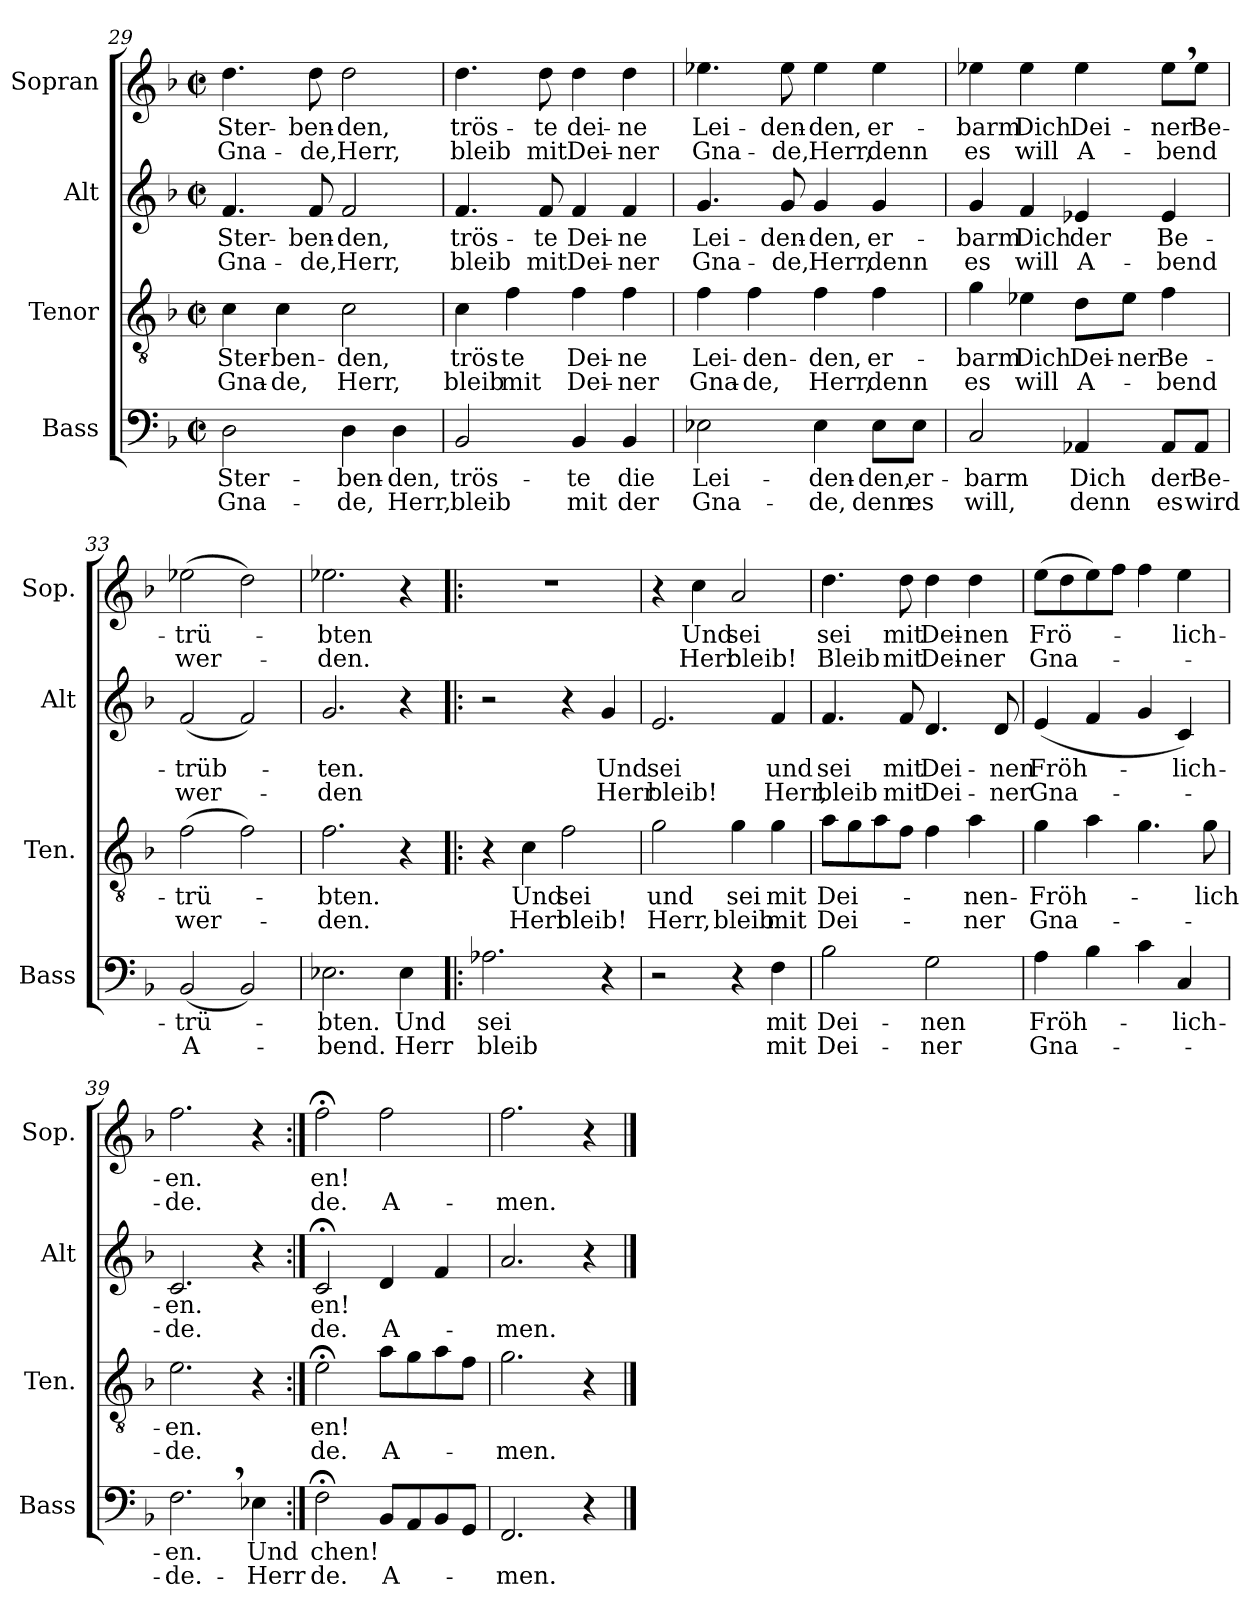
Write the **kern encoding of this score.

**kern	**text	**text	**kern	**text	**text	**kern	**text	**text	**kern	**text	**text
*part4	*part4	*part4	*part3	*part3	*part3	*part2	*part2	*part2	*part1	*part1	*part1
*staff4	*staff4	*staff4	*staff3	*staff3	*staff3	*staff2	*staff2	*staff2	*staff1	*staff1	*staff1
*I"Bass	*	*	*I"Tenor	*	*	*I"Alt	*	*	*I"Sopran	*	*
*I'Bass	*	*	*I'Ten.	*	*	*I'Alt	*	*	*I'Sop.	*	*
*clefF4	*	*	*clefGv2	*	*	*clefG2	*	*	*clefG2	*	*
*	*	*	*ITrd4c7	*	*	*	*	*	*	*	*
*k[b-]	*	*	*k[b-e-]	*	*	*k[b-]	*	*	*k[b-]	*	*
*M2/2	*	*	*M2/2	*	*	*M2/2	*	*	*M2/2	*	*
*met(c|)	*	*	*met(c|)	*	*	*met(c|)	*	*	*met(c|)	*	*
=29	=29	=29	=29	=29	=29	=29	=29	=29	=29	=29	=29
2D\	Ster-	Gna-	4F\	Ster-	Gna-	4.f/	Ster-	Gna-	4.dd\	Ster-	Gna-
.	.	.	4F\	-ben-	-de,	.	.	.	.	.	.
.	.	.	.	.	.	8f/	-ben-	-de,	8dd\	-ben-	-de,
4D\	-ben-	-de,	2F\	-den,	Herr,	2f/	-den,	Herr,	2dd\	-den,	Herr,
4D\	-den,	Herr,	.	.	.	.	.	.	.	.	.
=30	=30	=30	=30	=30	=30	=30	=30	=30	=30	=30	=30
2BB-/	trös-	bleib	4F\	trös-	bleib	4.f/	trös-	bleib	4.dd\	trös-	bleib
.	.	.	4B-\	-te	mit	.	.	.	.	.	.
.	.	.	.	.	.	8f/	-te	mit	8dd\	-te	mit
4BB-/	-te	mit	4B-\	Dei-	Dei-	4f/	Dei-	Dei-	4dd\	dei-	Dei-
4BB-/	die	der	4B-\	-ne	-ner	4f/	-ne	-ner	4dd\	-ne	-ner
=31	=31	=31	=31	=31	=31	=31	=31	=31	=31	=31	=31
2E-X\	Lei-	Gna-	4B-\	Lei-	Gna-	4.g/	Lei-	Gna-	4.ee-X\	Lei-	Gna-
.	.	.	4B-\	-den-	-de,	.	.	.	.	.	.
.	.	.	.	.	.	8g/	-den-	-de,	8ee-\	-den-	-de,
4E-\	-den-	-de,	4B-\	-den,	Herr,	4g/	-den,	Herr,	4ee-\	-den,	Herr,
8E-\L	-den,	denn	4B-\	er-	denn	4g/	er-	denn	4ee-\	er-	denn
8E-\J	er-	es	.	.	.	.	.	.	.	.	.
!!LO:PB:g=z
=32	=32	=32	=32	=32	=32	=32	=32	=32	=32	=32	=32
2C/	-barm	will,	4c\	-barm	es	4g/	-barm	es	4ee-X\	-barm	es
.	.	.	4A-X\	Dich	will	4f/	Dich	will	4ee-\	Dich	will
4AA-X/	Dich	denn	8G\L	Dei-	A-	4e-X/	der	A-	4ee-\	Dei-	A-
.	.	.	8A-\J	-ner	.	.	.	.	.	.	.
8AA-/L	der	es	4B-\	Be-	-bend	4e-/	Be-	-bend	8ee-,\L	-ner	-bend
8AA-/J	Be-	wird	.	.	.	.	.	.	8ee-\J	Be-	.
=33	=33	=33	=33	=33	=33	=33	=33	=33	=33	=33	=33
(2BB-/	-trü-	A-	(2B-\	-trü-	wer-	(2f/	-trüb-	wer-	(2ee-X\	-trü-	wer-
2BB-/)	.	.	2B-\)	.	.	2f/)	.	.	2dd\)	.	.
=34	=34	=34	=34	=34	=34	=34	=34	=34	=34	=34	=34
2.E-X\	-bten.	-bend.	2.B-\	-bten.	-den.	2.g/	-ten.	-den	2.ee-X\	-bten	-den.
4E-\	Und	Herr	4r	.	.	4r	.	.	4r	.	.
=35!|:	=35!|:	=35!|:	=35!|:	=35!|:	=35!|:	=35!|:	=35!|:	=35!|:	=35!|:	=35!|:	=35!|:
2.A-X\	sei	bleib	4r	.	.	2r	.	.	1r	.	.
.	.	.	4F\	Und	Herr	.	.	.	.	.	.
.	.	.	2B-\	sei	bleib!	4r	.	.	.	.	.
4r	.	.	.	.	.	4g/	Und	Herr	.	.	.
=36	=36	=36	=36	=36	=36	=36	=36	=36	=36	=36	=36
2r	.	.	2c\	und	Herr,	2.e/	sei	bleib!	4r	.	.
.	.	.	.	.	.	.	.	.	4cc\	Und	Herr
4r	.	.	4c\	sei	bleib	.	.	.	2a/	sei	bleib!
4F\	mit	mit	4c\	mit	mit	4f/	und	Herr,	.	.	.
!!LO:LB:g=z
=37	=37	=37	=37	=37	=37	=37	=37	=37	=37	=37	=37
2B-\	Dei-	Dei-	8d\L	Dei-	Dei-	4.f/	sei	bleib	4.dd\	sei	Bleib
.	.	.	8c\	.	.	.	.	.	.	.	.
.	.	.	8d\	.	.	.	.	.	.	.	.
.	.	.	8B-\J	.	.	8f/	mit	mit	8dd\	mit	mit
2G\	-nen	-ner	4B-\	.	.	4.d/	Dei-	Dei-	4dd\	Dei-	Dei-
.	.	.	4d\	-nen-	-ner	.	.	.	4dd\	-nen	-ner
.	.	.	.	.	.	8d/	-nen	-ner	.	.	.
=38	=38	=38	=38	=38	=38	=38	=38	=38	=38	=38	=38
4A\	Fröh-	Gna-	4c\	Fröh-	Gna-	(4e/	Fröh-	Gna-	(8ee\L	Frö-	Gna-
.	.	.	.	.	.	.	.	.	8dd\	.	.
4B-\	.	.	4d\	.	.	4f/	.	.	8ee\)	.	.
.	.	.	.	.	.	.	.	.	8ff\J	.	.
4c\	.	.	4.c\	.	.	4g/	.	.	4ff\	.	.
4C/	-lich-	.	.	.	.	4c/)	-lich-	.	4ee\	-lich-	.
.	.	.	8c\	-lich-	.	.	.	.	.	.	.
=39	=39	=39	=39	=39	=39	=39	=39	=39	=39	=39	=39
2.F,\	-en.	-de.-	2.A\	-en.	-de.	2.c/	-en.	-de.	2.ff\	-en.	-de.
4E-X\	Und	-Herr	4r	.	.	4r	.	.	4r	.	.
=40:|!	=40:|!	=40:|!	=40:|!	=40:|!	=40:|!	=40:|!	=40:|!	=40:|!	=40:|!	=40:|!	=40:|!
*	*	*	*	*	*	*	*	*	*MM80	*	*
2F;<\	chen!	de.	2A;<\	en!	de.	2c;</	en!	de.	2ff;<\	en!	de.
8BB-/L	.	A-	8d\L	.	A-	4d/	.	A-	2ff\	.	A-
8AA/	.	.	8c\	.	.	.	.	.	.	.	.
8BB-/	.	.	8d\	.	.	4f/	.	.	.	.	.
8GG/J	.	.	8B-\J	.	.	.	.	.	.	.	.
=41	=41	=41	=41	=41	=41	=41	=41	=41	=41	=41	=41
2.FF/	.	-men.	2.c\	.	-men.	2.a/	.	-men.	2.ff\	.	-men.
4r	.	.	4r	.	.	4r	.	.	4r	.	.
==	==	==	==	==	==	==	==	==	==	==	==
*-	*-	*-	*-	*-	*-	*-	*-	*-	*-	*-	*-
